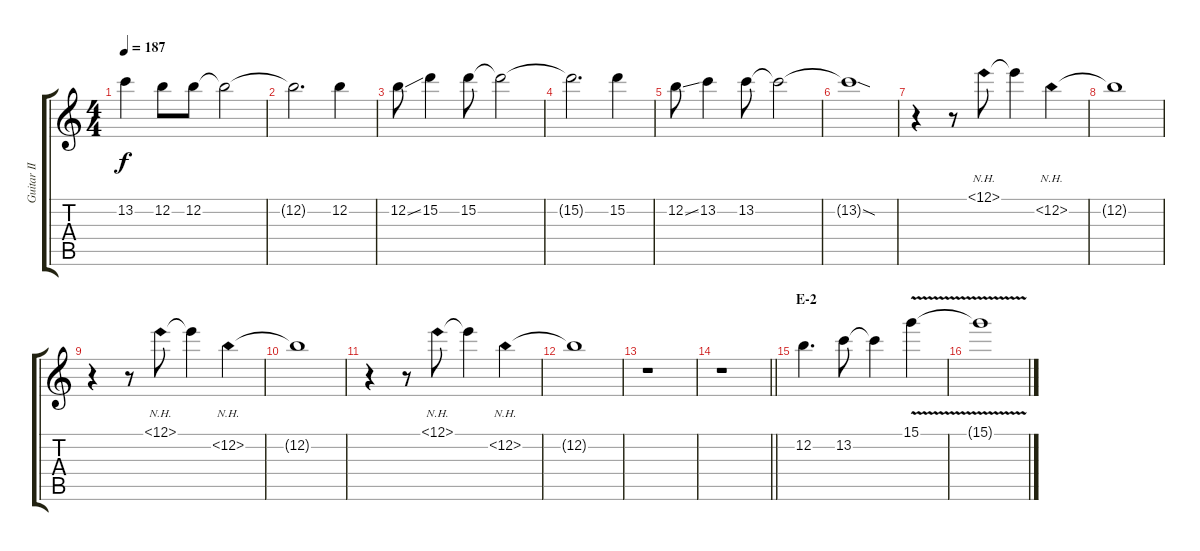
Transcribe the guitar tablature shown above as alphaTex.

\track ("Guitar II" "Guitar II") {instrument overdrivenguitar}
\staff {score tabs}
\tuning (E4 B3 G3 D3 A2 E2) {hide}
\ts (4 4)
\tempo 187
\clef g2
\ks c
13.2.4{dy f} 12.2.8 12.2.8 12.2{t}.2 |
12.2{t}.2{d} 12.2.4 |
12.2{ss}.8 15.2.4 15.2.8 15.2{t}.2 |
15.2{t}.2{d} 15.2.4 |
12.2{ss}.8 13.2.4 13.2.8 13.2{t}.2 |
13.2{sod t}.1 |
r.4 r.8 12.1{nh}.8 12.1{t}.4 12.2{nh}.4 |
12.2{t}.1 |
r.4 r.8 12.1{nh}.8 12.1{t}.4 12.2{nh}.4 |
12.2{t}.1 |
r.4 r.8 12.1{nh}.8 12.1{t}.4 12.2{nh}.4 |
12.2{t}.1 |
r.1 |
\barLineRight lightlight
r.1 |
\section ("" "E-2")
12.2.4{d} 13.2.8 13.2{t}.4 15.1{v}.4 |
15.1{t}.1
